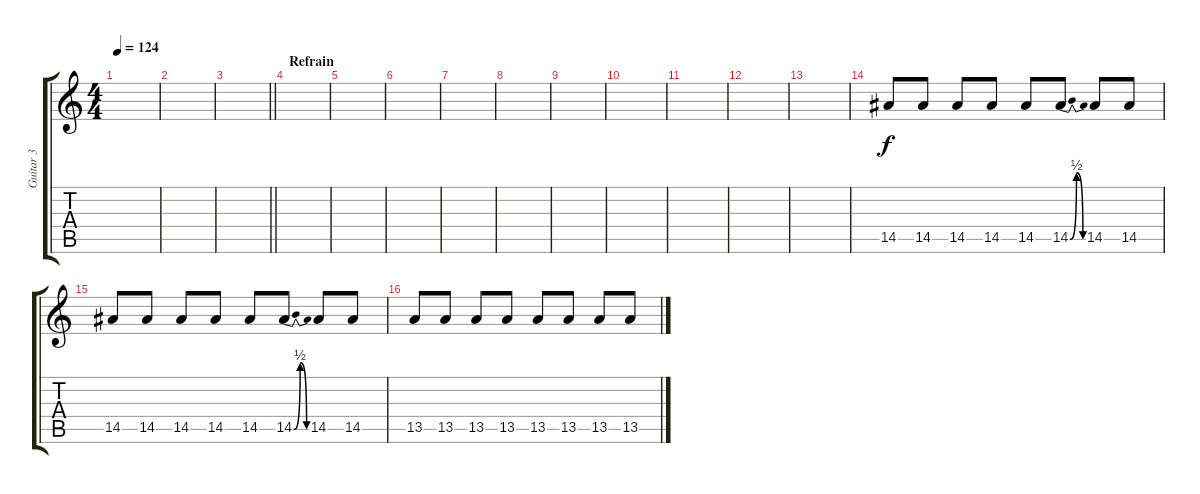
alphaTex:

\track ("Guitar 3" "Guitar 3") {instrument overdrivenguitar}
\staff {score tabs}
\tuning (Eb4 Bb3 Gb3 Db3 Ab2 Eb2) {hide}
\ts (4 4)
\tempo 124
\clef g2
\ks c
|
|
\barLineRight lightlight
|
\section ("" "Refrain")
|
|
|
|
|
|
|
|
|
|
14.5.8 14.5.8 14.5.8 14.5.8 14.5.8 14.5{be (bendrelease 0 0 15 2 15 2 60 0)}.8 14.5.8 14.5.8 |
14.5.8 14.5.8 14.5.8 14.5.8 14.5.8 14.5{be (bendrelease 0 0 15 2 15 2 60 0)}.8 14.5.8 14.5.8 |
13.5.8 13.5.8 13.5.8 13.5.8 13.5.8 13.5.8 13.5.8 13.5.8
